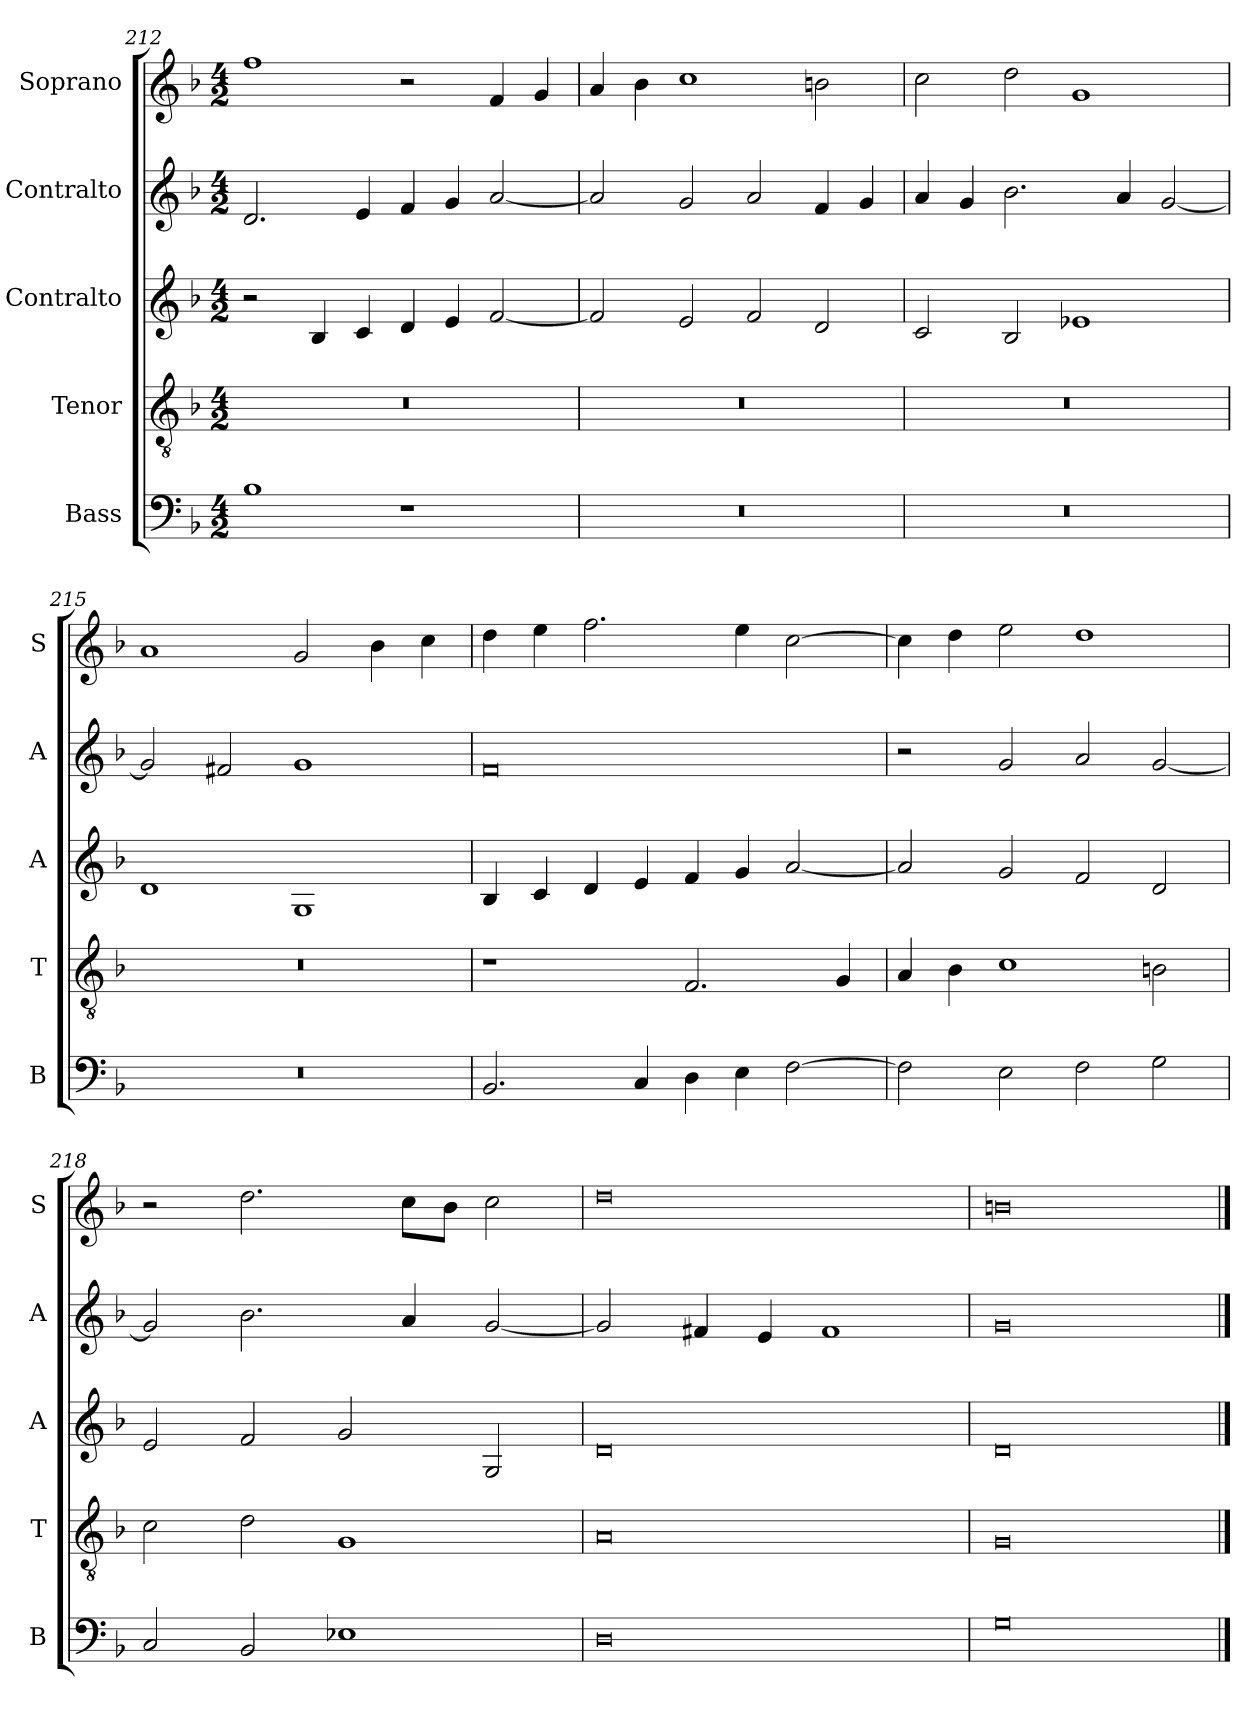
**kern	**kern	**kern	**kern	**kern
*part5	*part4	*part3	*part2	*part1
*staff5	*staff4	*staff3	*staff2	*staff1
*I"Bass	*I"Tenor	*I"Contralto	*I"Contralto	*I"Soprano
*I'B	*I'T	*I'A	*I'A	*I'S
*clefF4	*clefGv2	*clefG2	*clefG2	*clefG2
*k[b-]	*k[b-]	*k[b-]	*k[b-]	*k[b-]
*G:dor	*G:dor	*G:dor	*G:dor	*G:dor
*M4/2	*M4/2	*M4/2	*M4/2	*M4/2
=212	=212	=212	=212	=212
1B-	0r	2r	2.d	1ff
.	.	4B-	.	.
.	.	4c	4e	.
1r	.	4d	4f	2r
.	.	4e	4g	.
.	.	[2f	[2a	4f
.	.	.	.	4g
=213	=213	=213	=213	=213
0r	0r	2f]	2a]	4a
.	.	.	.	4b-
.	.	2e	2g	1cc
.	.	2f	2a	.
.	.	2d	4f	2bn
.	.	.	4g	.
=214	=214	=214	=214	=214
0r	0r	2c	4a	2cc
.	.	.	4g	.
.	.	2B-	2.b-	2dd
.	.	1e-X	.	1g
.	.	.	4a	.
.	.	.	[2g	.
=215	=215	=215	=215	=215
0r	0r	1d	2g]	1a
.	.	.	2f#X	.
.	.	1G	1g	2g
.	.	.	.	4b-
.	.	.	.	4cc
=216	=216	=216	=216	=216
2.BB-	1r	4B-	0f	4dd
.	.	4c	.	4ee
.	.	4d	.	2.ff
4C	.	4e	.	.
4D	2.F	4f	.	.
4E	.	4g	.	4ee
[2F	.	[2a	.	[2cc
.	4G	.	.	.
=217	=217	=217	=217	=217
2F]	4A	2a]	2r	4cc]
.	4B-	.	.	4dd
2E	1c	2g	2g	2ee
2F	.	2f	2a	1dd
2G	2Bn	2d	[2g	.
=218	=218	=218	=218	=218
2C	2c	2e	2g]	2r
2BB-	2d	2f	2.b-	2.dd
1E-X	1G	2g	.	.
.	.	.	4a	8cc\L
.	.	.	.	8b-\J
.	.	2G	[2g	2cc
=219	=219	=219	=219	=219
0D	0A	0d	2g]	0dd
.	.	.	4f#X	.
.	.	.	4e	.
.	.	.	1f#	.
=220	=220	=220	=220	=220
0G	0G	0d	0g	0bn
==	==	==	==	==
*-	*-	*-	*-	*-
